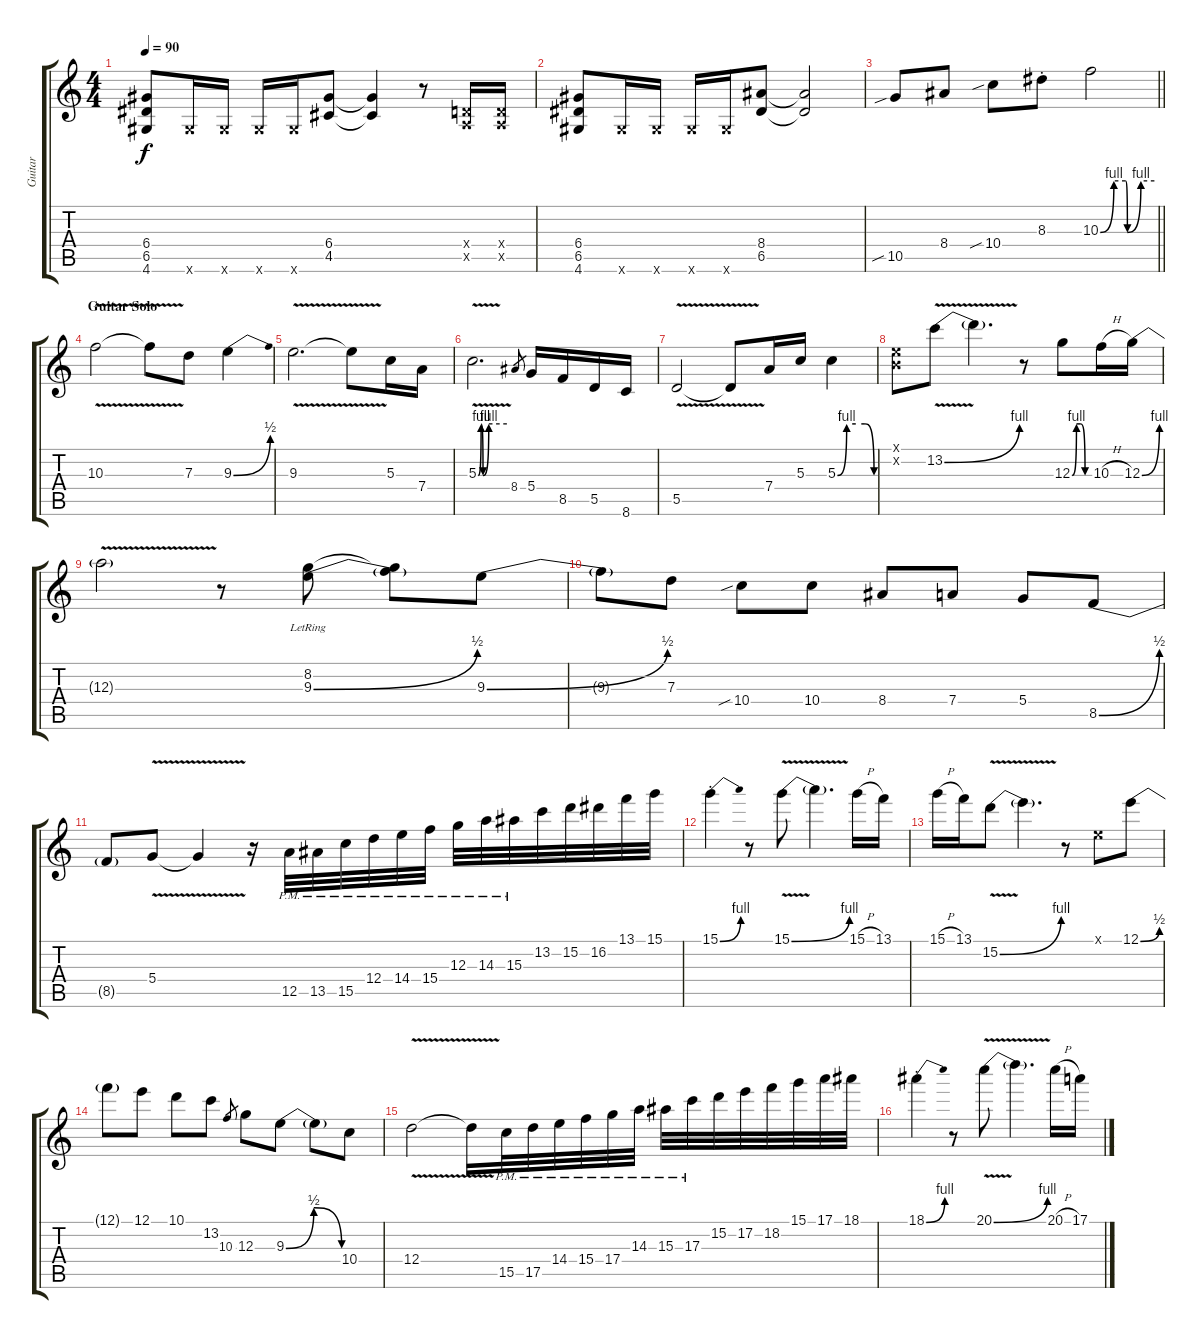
\track ("Guitar" "Guitar") {mute instrument overdrivenguitar}
\staff {score tabs}
\tuning (E4 B3 G3 D3 A2 E2) {hide}
\ts (4 4)
\tempo 90
\clef g2
\ks c
(6.4 6.5 4.6).8{dy f} 4.6{x}.16 4.6{x}.16 4.6{x}.16 4.6{x}.16 (6.4 4.5).8 (6.4{t} 4.5{t}).4 r.8 (0.4{x} 0.5{x}).16 (0.4{x} 0.5{x}).16 |
(6.4 6.5 4.6).8 4.6{x}.16 4.6{x}.16 4.6{x}.16 4.6{x}.16 (8.4 6.5).8 (8.4{t} 6.5{t}).2 |
\barLineRight lightlight
10.5{sib}.8 8.4.8 10.4{sib}.8 8.3{st}.8 10.3{be (custom 0 0 15 4 28 4 30 0 45 4 60 4)}.2 |
\section ("" "Guitar Solo")
10.3{v}.2 10.3{t}.8 7.3.8 9.3{be (bend 0 0 60 2)}.4 |
9.3{v}.2{d} 9.3{t}.8 5.3.16 7.4.16 |
5.3{be (custom 0 0 6 4 10 0 22 4 60 4) v}.2{d} 8.4.8{gr} 5.4.16 8.5.16 5.5.16 8.6.16 |
5.5{v}.2 5.5{t}.8 7.4.16 5.3.16 5.3{be (custom 0 0 15 4 30 4 45 4 60 0)}.4 |
(0.1{x} 0.2{x}).8 13.2{be (bend 0 0 60 4) v}.8 13.2{t}.4{d} r.8 12.3{be (custom 0 0 15 4 30 4 45 0 60 0)}.8 10.3{h}.16 12.3{be (bend 0 0 60 4)}.16 |
12.3{v t}.2 r.8 (8.2{lr} 9.3{be (bend 0 0 60 2)}).8 (8.2{t} 9.3{t}).8 9.3{be (bend 0 0 60 2)}.8 |
9.3{t}.8 7.3.8 10.4{sib}.8 10.4.8 8.4.8 7.4.8 5.4.8 8.5{be (bend 0 0 60 2)}.8 |
8.5{t}.8 5.4{v}.8 5.4{t}.4 r.16 12.5{pm}.32 13.5{pm}.32 15.5{pm}.32 12.4{pm}.32 14.4{pm}.32 15.4{pm}.32 12.3{pm}.32 14.3{pm}.32 15.3{pm}.32 13.2.32 15.2.32 16.2.32 13.1.32 15.1.32 |
15.1{be (bend 0 0 60 4) st}.4 r.8 15.1{be (bend 0 0 60 4) v}.8 15.1{t}.4{d} 15.1{h}.16 13.1.16 |
15.1{h}.16 13.1.16 15.2{be (bend 0 0 60 4) v}.8 15.2{t}.4{d} r.8 0.1{x}.8 12.1{be (bend 0 0 60 2)}.8 |
12.1{t}.8 12.1.8 10.1.8 13.2.8 10.3.8{gr} 12.3.8 9.3{be (bendrelease 0 0 30 2 30 2 60 0)}.8 9.3{t}.8 10.4.8 |
12.4{v}.2 12.4{t}.16 15.5{pm}.32 17.5{pm}.32 14.4{pm}.32 15.4{pm}.32 17.4{pm}.32 14.3{pm}.32 15.3{pm}.32 17.3{pm}.32 15.2.32 17.2.32 18.2.32 15.1.32 17.1.32 18.1.32 |
18.1{be (bend 0 0 60 4) st}.4 r.8 20.1{be (bend 0 0 60 4) v}.8 20.1{t}.4{d} 20.1{h}.16 17.1.16
